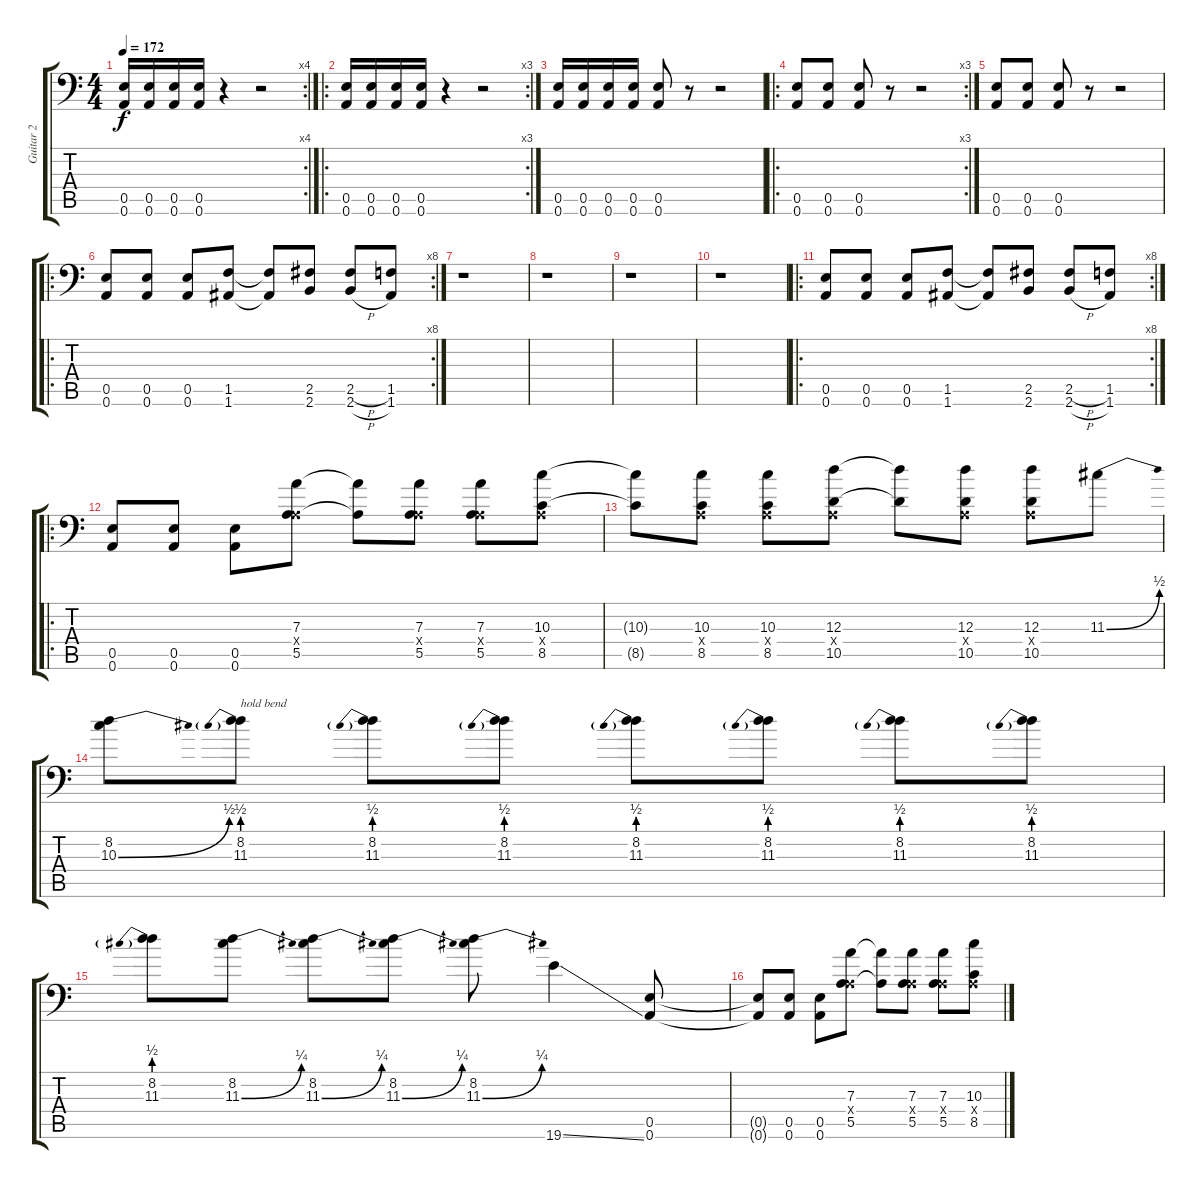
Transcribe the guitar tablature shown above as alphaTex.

\track ("Guitar 2" "Guitar 2") {instrument distortionguitar}
\staff {score tabs}
\tuning (B3 Gb3 D3 A2 E2 A1) {hide}
\rc 4
\ts (4 4)
\tempo 172
\clef f4
\ks c
(0.5 0.6).16{dy f instrument distortionguitar} (0.5 0.6).16 (0.5 0.6).16 (0.5 0.6).16 r.4 r.2 |
\ro
\rc 3
(0.5 0.6).16 (0.5 0.6).16 (0.5 0.6).16 (0.5 0.6).16 r.4 r.2 |
(0.5 0.6).16 (0.5 0.6).16 (0.5 0.6).16 (0.5 0.6).16 (0.5 0.6).8 r.8 r.2 |
\ro
\rc 3
(0.5 0.6).8 (0.5 0.6).8 (0.5 0.6).8 r.8 r.2 |
(0.5 0.6).8 (0.5 0.6).8 (0.5 0.6).8 r.8 r.2 |
\ro
\rc 8
(0.5 0.6).8 (0.5 0.6).8 (0.5 0.6).8 (1.5 1.6).8 (1.5{t} 1.6{t}).8 (2.5 2.6).8 (2.5{h} 2.6{h}).8 (1.5 1.6).8 |
r.1 |
r.1 |
r.1 |
r.1 |
\ro
\rc 8
(0.5 0.6).8 (0.5 0.6).8 (0.5 0.6).8 (1.5 1.6).8 (1.5{t} 1.6{t}).8 (2.5 2.6).8 (2.5{h} 2.6{h}).8 (1.5 1.6).8 |
\ro
(0.5 0.6).8 (0.5 0.6).8 (0.5 0.6).8 (7.3 0.4{x} 5.5).8 (7.3{t} 5.5{t}).8 (7.3 0.4{x} 5.5).8 (7.3 0.4{x} 5.5).8 (10.3 0.4{x} 8.5).8 |
(10.3{t} 8.5{t}).8 (10.3 0.4{x} 8.5).8 (10.3 0.4{x} 8.5).8 (12.3 0.4{x} 10.5).8 (12.3{t} 10.5{t}).8 (12.3 0.4{x} 10.5).8 (12.3 0.4{x} 10.5).8 11.3{be (bend 0 0 60 2)}.8 |
(8.2 10.3{be (bend 0 0 60 2)}).8 (8.2 11.3{be (prebend 0 2 60 2)}).8{txt "hold bend"} (8.2 11.3{be (prebend 0 2 60 2)}).8 (8.2 11.3{be (prebend 0 2 60 2)}).8 (8.2 11.3{be (prebend 0 2 60 2)}).8 (8.2 11.3{be (prebend 0 2 60 2)}).8 (8.2 11.3{be (prebend 0 2 60 2)}).8 (8.2 11.3{be (prebend 0 2 60 2)}).8 |
(8.2 11.3{be (prebend 0 2 60 2)}).8 (8.2 11.3{be (bend 0 0 60 1)}).8 (8.2 11.3{be (bend 0 0 60 1)}).8 (8.2 11.3{be (bend 0 0 60 1)}).8 (8.2 11.3{be (bend 0 0 60 1)}).8 19.6{ss}.4 (0.5 0.6).8 |
(0.5{t} 0.6{t}).8 (0.5 0.6).8 (0.5 0.6).8 (7.3 0.4{x} 5.5).8 (7.3{t} 5.5{t}).8 (7.3 0.4{x} 5.5).8 (7.3 0.4{x} 5.5).8 (10.3 0.4{x} 8.5).8
